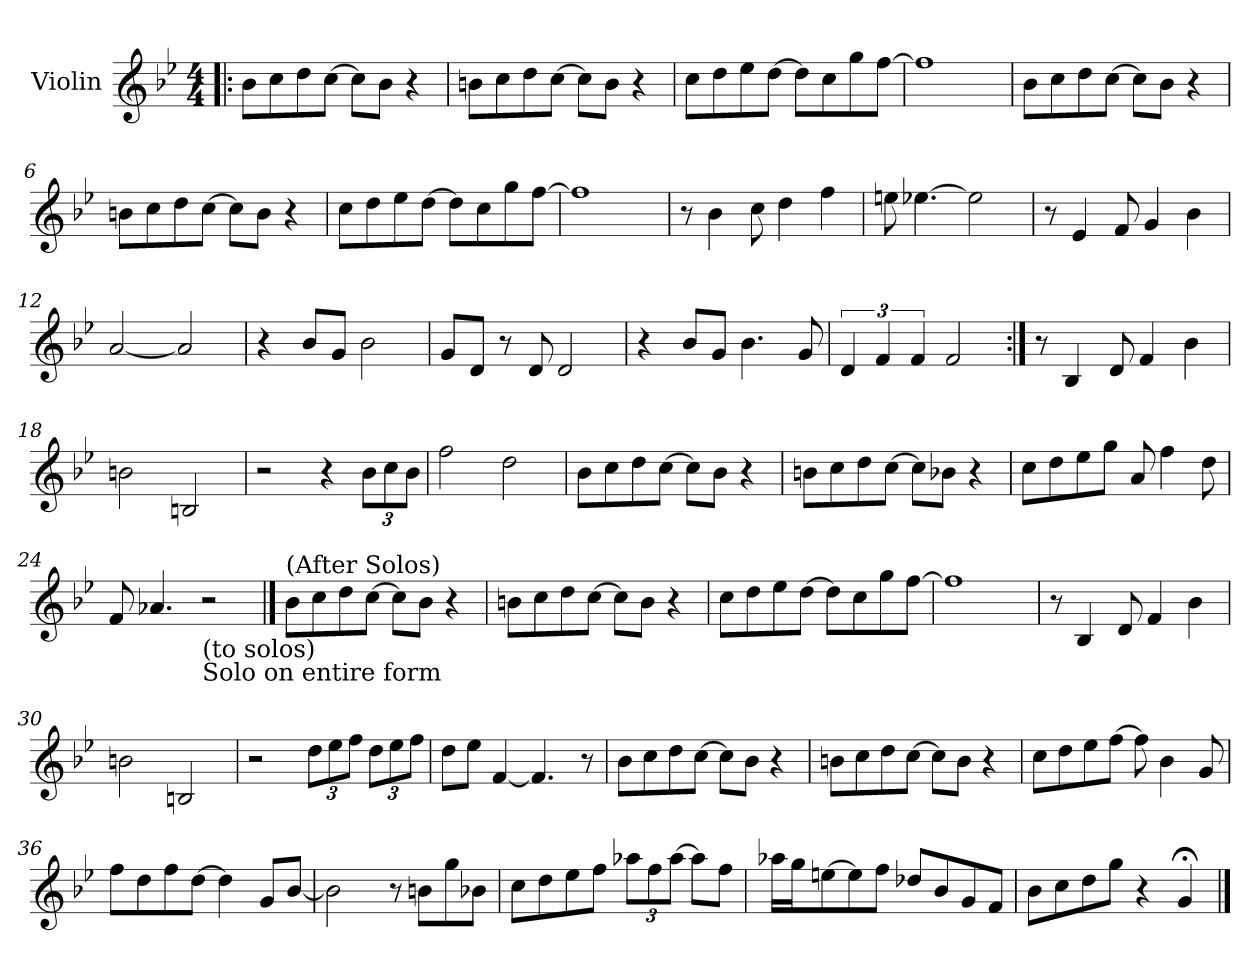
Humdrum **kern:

**kern
*part1
*staff1
*I"Violin
*I'Vln
*k[b-e-]
*B-:
*M4/4
=1!|:
8b-\L
8cc\
8dd\
[8cc\J
8cc\L]
8b-\J
4r
=2
8bn\L
8cc\
8dd\
[8cc\J
8cc\L]
8b\J
4r
=3
8cc\L
8dd\
8ee-\
[8dd\J
8dd\L]
8cc\
8gg\
[8ff\J
=4
1ff]
!!LO:LB:g=z
=5
8b-\L
8cc\
8dd\
[8cc\J
8cc\L]
8b-\J
4r
=6
8bn\L
8cc\
8dd\
[8cc\J
8cc\L]
8b\J
4r
=7
8cc\L
8dd\
8ee-\
[8dd\J
8dd\L]
8cc\
8gg\
[8ff\J
=8
1ff]
!!LO:LB:g=z
=9
8r
4b-\
8cc\
4dd\
4ff\
=10
8een\
[4.ee-X\
2ee-\]
=11
8r
4e-/
8f/
4g/
4b-\
=12
[2a/
2a/]
!!LO:LB:g=z
=13
4r
8b-/L
8g/J
2b-\
=14
8g/L
8d/J
8r
8d/
2d/
=15
4r
8b-/L
8g/J
4.b-\
8g/
=16
6d/
6f/
6f/
2f/
!!LO:LB:g=z
=17:|!
8r
4B-/
8d/
4f/
4b-\
=18
2bn\
2Bn/
=19
2r
4r
*Xbrackettup
12b-\L
12cc\
12b-\J
=20
2ff\
2dd\
!!LO:LB:g=z
=21
8b-\L
8cc\
8dd\
[8cc\J
8cc\L]
8b-\J
4r
=22
8bn\L
8cc\
8dd\
[8cc\J
8cc\L]
8b-X\J
4r
=23
8cc\L
8dd\
8ee-\
8gg\J
8a/
4ff\
8dd\
=24
8f/
4.a-X/
!LO:TX:b:t=(to solos)\nSolo on entire form
2r
!!LO:LB:g=z
==25
!LO:TX:a:t=(After Solos)
8b-\L
8cc\
8dd\
[8cc\J
8cc\L]
8b-\J
4r
=26
8bn\L
8cc\
8dd\
[8cc\J
8cc\L]
8b\J
4r
=27
8cc\L
8dd\
8ee-\
[8dd\J
8dd\L]
8cc\
8gg\
[8ff\J
=28
1ff]
!!LO:LB:g=z
=29
8r
4B-/
8d/
4f/
4b-\
=30
2bn\
2Bn/
=31
2r
12dd\L
12ee-\
12ff\J
12dd\L
12ee-\
12ff\J
=32
8dd\L
8ee-\J
[4f/
4.f/]
8r
!!LO:LB:g=z
=33
8b-\L
8cc\
8dd\
[8cc\J
8cc\L]
8b-\J
4r
=34
8bn\L
8cc\
8dd\
[8cc\J
8cc\L]
8b\J
4r
=35
8cc\L
8dd\
8ee-\
[8ff\J
8ff\]
4b-\
8g/
=36
8ff\L
8dd\
8ff\
[8dd\J
4dd\]
8g/L
[8b-/J
!!LO:LB:g=z
=37
2b-\]
8r
8bn\L
8gg\
8b-X\J
=38
8cc\L
8dd\
8ee-\
8ff\J
12aa-X\L
12ff\
[12aa-\J
8aa-\L]
8ff\J
=39
16aa-X\LL
16gg\J
[8een\
8ee\]
8ff\J
8dd-X/L
8b-/
8g/
8f/J
=40
8b-\L
8cc\
8dd\
8gg\J
4r
4g;</
==
*-
